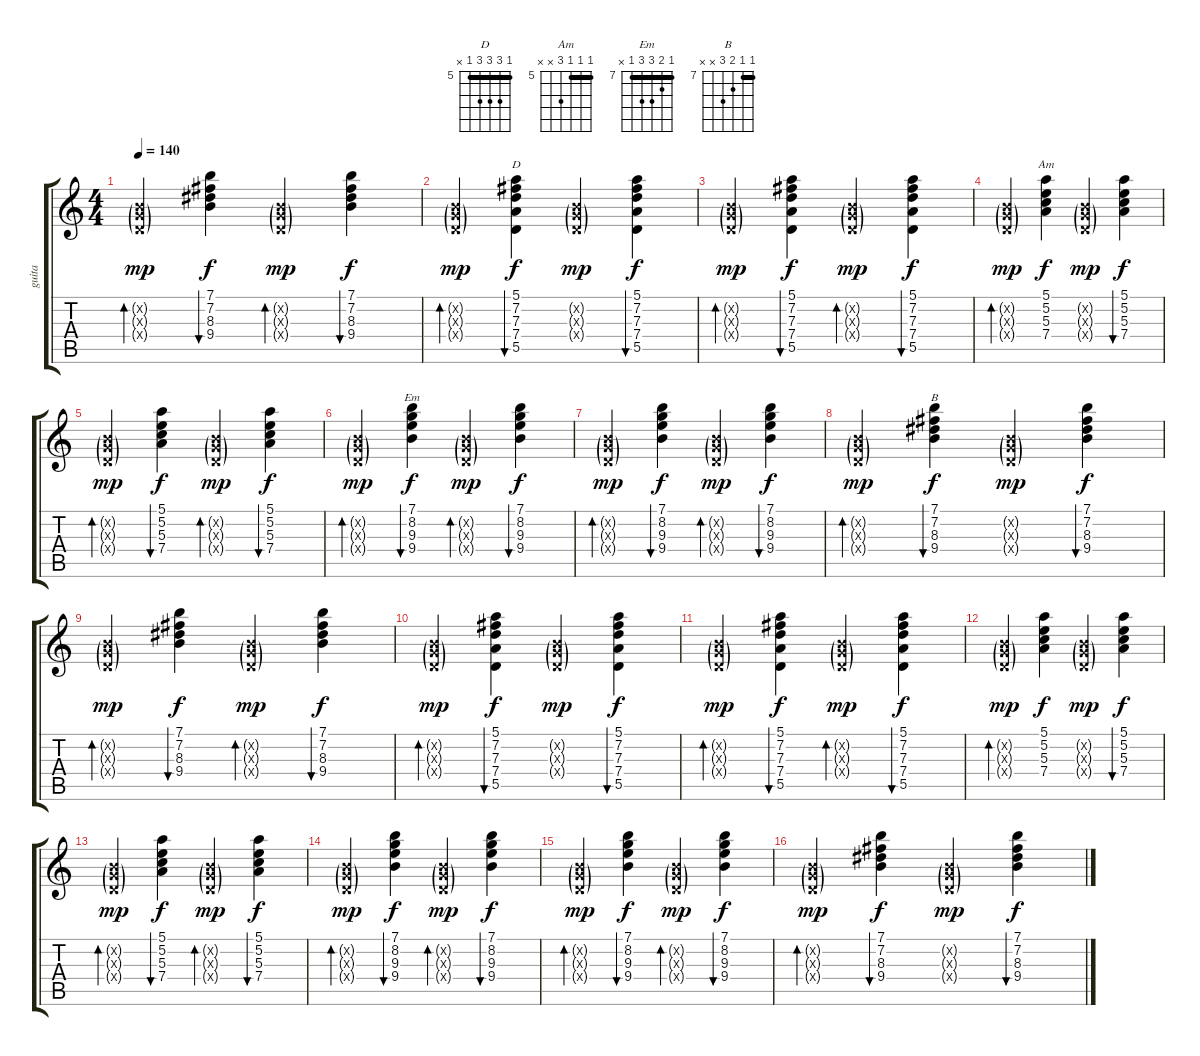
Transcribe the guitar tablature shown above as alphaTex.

\track ("guita" "guita") {instrument electricguitarmuted}
\staff {score tabs}
\tuning (E4 B3 G3 D3 A2 E2) {hide}
\chord ("D" 5 7 7 7 5 x) {firstfret 5 barre 5}
\chord ("Am" 5 5 5 7 x x) {firstfret 5 barre 5}
\chord ("Em" 7 8 9 9 7 x) {firstfret 7 barre 7}
\chord ("B" 7 7 8 9 x x) {firstfret 7 barre 7}
\ts (4 4)
\tempo 140
\clef g2
\ks c
(0.2{g x} 0.3{g x} 0.4{g x}).4{bd 60 dy mp} (7.1 7.2 8.3 9.4).4{bu 60 dy f} (0.2{g x} 0.3{g x} 0.4{g x}).4{bd 60 dy mp} (7.1 7.2 8.3 9.4).4{bu 60 dy f} |
(0.2{g x} 0.3{g x} 0.4{g x}).4{bd 60 dy mp} (5.1 7.2 7.3 7.4 5.5).4{bu 60 ch "D" dy f} (0.2{g x} 0.3{g x} 0.4{g x}).4{dy mp} (5.1 7.2 7.3 7.4 5.5).4{bu 60 dy f} |
(0.2{g x} 0.3{g x} 0.4{g x}).4{bd 60 dy mp} (5.1 7.2 7.3 7.4 5.5).4{bu 60 dy f} (0.2{g x} 0.3{g x} 0.4{g x}).4{bd 60 dy mp} (5.1 7.2 7.3 7.4 5.5).4{bu 60 dy f} |
(0.2{g x} 0.3{g x} 0.4{g x}).4{bd 60 dy mp} (5.1 5.2 5.3 7.4).4{ch "Am" dy f} (0.2{g x} 0.3{g x} 0.4{g x}).4{dy mp} (5.1 5.2 5.3 7.4).4{bu 60 dy f} |
(0.2{g x} 0.3{g x} 0.4{g x}).4{bd 60 dy mp} (5.1 5.2 5.3 7.4).4{bu 60 dy f} (0.2{g x} 0.3{g x} 0.4{g x}).4{bd 60 dy mp} (5.1 5.2 5.3 7.4).4{bu 60 dy f} |
(0.2{g x} 0.3{g x} 0.4{g x}).4{bd 60 dy mp} (7.1 8.2 9.3 9.4).4{bu 60 ch "Em" dy f} (0.2{g x} 0.3{g x} 0.4{g x}).4{bd 60 dy mp} (7.1 8.2 9.3 9.4).4{bu 60 dy f} |
(0.2{g x} 0.3{g x} 0.4{g x}).4{bd 60 dy mp} (7.1 8.2 9.3 9.4).4{bu 60 dy f} (0.2{g x} 0.3{g x} 0.4{g x}).4{bd 60 dy mp} (7.1 8.2 9.3 9.4).4{bu 60 dy f} |
(0.2{g x} 0.3{g x} 0.4{g x}).4{bd 60 dy mp} (7.1 7.2 8.3 9.4).4{bu 60 ch "B" dy f} (0.2{g x} 0.3{g x} 0.4{g x}).4{dy mp} (7.1 7.2 8.3 9.4).4{bu 60 dy f} |
(0.2{g x} 0.3{g x} 0.4{g x}).4{bd 60 dy mp} (7.1 7.2 8.3 9.4).4{bu 60 dy f} (0.2{g x} 0.3{g x} 0.4{g x}).4{bd 60 dy mp} (7.1 7.2 8.3 9.4).4{bu 60 dy f} |
(0.2{g x} 0.3{g x} 0.4{g x}).4{bd 60 dy mp} (5.1 7.2 7.3 7.4 5.5).4{bu 60 dy f} (0.2{g x} 0.3{g x} 0.4{g x}).4{dy mp} (5.1 7.2 7.3 7.4 5.5).4{bu 60 dy f} |
(0.2{g x} 0.3{g x} 0.4{g x}).4{bd 60 dy mp} (5.1 7.2 7.3 7.4 5.5).4{bu 60 dy f} (0.2{g x} 0.3{g x} 0.4{g x}).4{bd 60 dy mp} (5.1 7.2 7.3 7.4 5.5).4{bu 60 dy f} |
(0.2{g x} 0.3{g x} 0.4{g x}).4{bd 60 dy mp} (5.1 5.2 5.3 7.4).4{dy f} (0.2{g x} 0.3{g x} 0.4{g x}).4{dy mp} (5.1 5.2 5.3 7.4).4{bu 60 dy f} |
(0.2{g x} 0.3{g x} 0.4{g x}).4{bd 60 dy mp} (5.1 5.2 5.3 7.4).4{bu 60 dy f} (0.2{g x} 0.3{g x} 0.4{g x}).4{bd 60 dy mp} (5.1 5.2 5.3 7.4).4{bu 60 dy f} |
(0.2{g x} 0.3{g x} 0.4{g x}).4{bd 60 dy mp} (7.1 8.2 9.3 9.4).4{bu 60 dy f} (0.2{g x} 0.3{g x} 0.4{g x}).4{bd 60 dy mp} (7.1 8.2 9.3 9.4).4{bu 60 dy f} |
(0.2{g x} 0.3{g x} 0.4{g x}).4{bd 60 dy mp} (7.1 8.2 9.3 9.4).4{bu 60 dy f} (0.2{g x} 0.3{g x} 0.4{g x}).4{bd 60 dy mp} (7.1 8.2 9.3 9.4).4{bu 60 dy f} |
(0.2{g x} 0.3{g x} 0.4{g x}).4{bd 60 dy mp} (7.1 7.2 8.3 9.4).4{bu 60 dy f} (0.2{g x} 0.3{g x} 0.4{g x}).4{dy mp} (7.1 7.2 8.3 9.4).4{bu 60 dy f}
